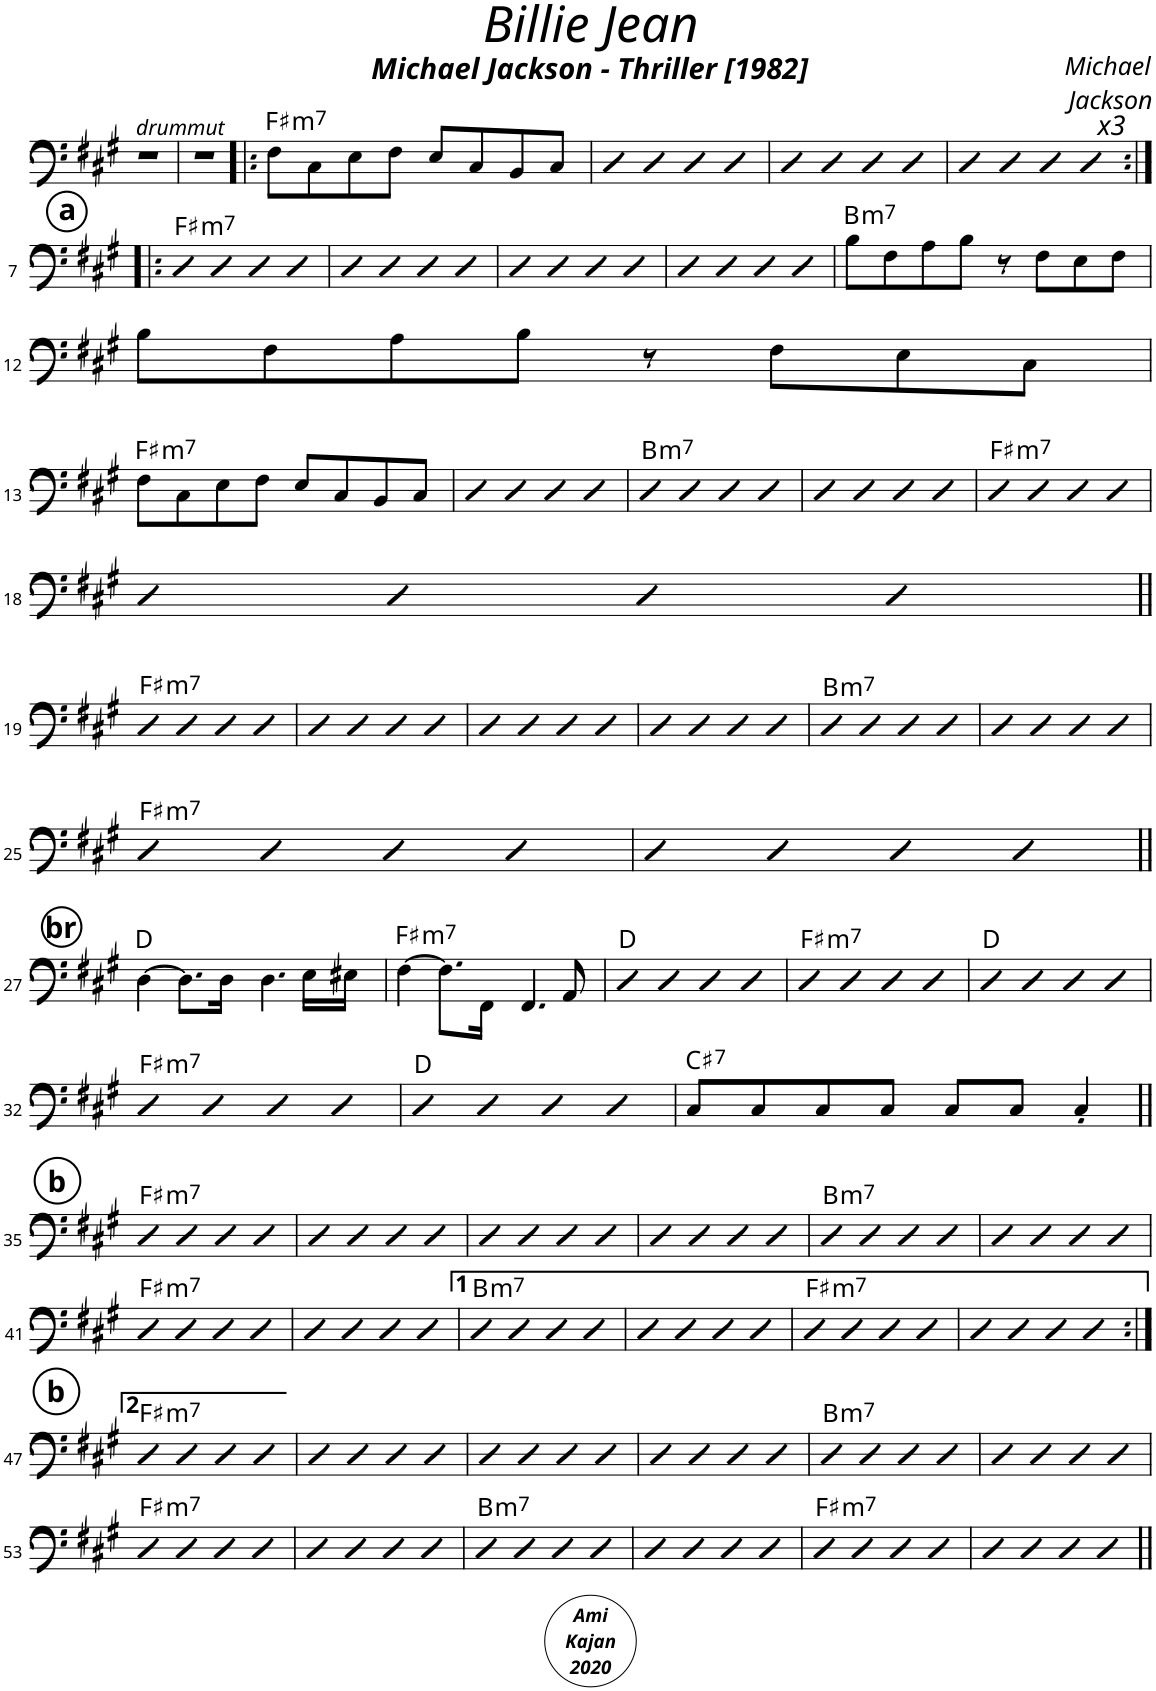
**kern	**harte
*part1	*part1
*staff1	*
*I"Acoustic Bass	*
*I'Bass	*
*clefF4	*
*Trd7c12	*
*k[f#c#g#]	*
=1	=1
!LO:TX:a:i:t=drummut	!
1r	.
=2	=2
1r	.
=3!|:	=3!|:
!	!LO:H:kt=m7
8F#\L	F#:min7
8C#\	.
8E\	.
8F#\J	.
8E/L	.
8C#/	.
8BB/	.
8C#/J	.
=4	=4
4D	.
4D	.
4D	.
4D	.
=5	=5
4D	.
4D	.
4D	.
4D	.
=6	=6
4D	.
4D	.
4D	.
!LO:TX:a:i:t=x3	!
4D	.
!!LO:LB:g=z
!!LO:REH:place=s1:a:B:cj:enc=circle:fs=14:t=a
=7:|!|:	=7:|!|:
!	!LO:H:kt=m7
4D	F#:min7
4D	.
4D	.
4D	.
=8	=8
4D	.
4D	.
4D	.
4D	.
=9	=9
4D	.
4D	.
4D	.
4D	.
=10	=10
4D	.
4D	.
4D	.
4D	.
=11	=11
!	!LO:H:kt=m7
8B\L	B:min7
8F#\	.
8A\	.
8B\J	.
8r	.
8F#\L	.
8E\	.
8F#\J	.
!!LO:LB:g=z
=12	=12
8B\L	.
8F#\	.
8A\	.
8B\J	.
8r	.
8F#\L	.
8E\	.
8C#\J	.
!!LO:LB:g=z
=13	=13
!	!LO:H:kt=m7
8F#\L	F#:min7
8C#\	.
8E\	.
8F#\J	.
8E/L	.
8C#/	.
8BB/	.
8C#/J	.
=14	=14
4D	.
4D	.
4D	.
4D	.
=15	=15
!	!LO:H:kt=m7
4D	B:min7
4D	.
4D	.
4D	.
=16	=16
4D	.
4D	.
4D	.
4D	.
=17	=17
!	!LO:H:kt=m7
4D	F#:min7
4D	.
4D	.
4D	.
!!LO:LB:g=z
=18	=18
4D	.
4D	.
4D	.
4D	.
!!LO:LB:g=z
=19||	=19||
!	!LO:H:kt=m7
4D	F#:min7
4D	.
4D	.
4D	.
=20	=20
4D	.
4D	.
4D	.
4D	.
=21	=21
4D	.
4D	.
4D	.
4D	.
=22	=22
4D	.
4D	.
4D	.
4D	.
=23	=23
!	!LO:H:kt=m7
4D	B:min7
4D	.
4D	.
4D	.
=24	=24
4D	.
4D	.
4D	.
4D	.
!!LO:LB:g=z
=25	=25
!	!LO:H:kt=m7
4D	F#:min7
4D	.
4D	.
4D	.
=26	=26
4D	.
4D	.
4D	.
4D	.
!!LO:LB:g=z
!!LO:REH:place=s1:a:B:cj:enc=circle:fs=14:t=br
=27||	=27||
[4D\	D:maj
8.D\L]	.
16D\Jk	.
4.D\	.
16E\LL	.
16E#X\JJ	.
=28	=28
!	!LO:H:kt=m7
[4F#\	F#:min7
8.F#\L]	.
16FF#\Jk	.
4.FF#/	.
8AA/	.
=29	=29
4D	D:maj
4D	.
4D	.
4D	.
=30	=30
!	!LO:H:kt=m7
4D	F#:min7
4D	.
4D	.
4D	.
=31	=31
4D	D:maj
4D	.
4D	.
4D	.
!!LO:LB:g=z
=32	=32
!	!LO:H:kt=m7
4D	F#:min7
4D	.
4D	.
4D	.
=33	=33
4D	D:maj
4D	.
4D	.
4D	.
=34	=34
!	!LO:H:kt=7
8C#/L	C#:7
8C#/	.
8C#/	.
8C#/J	.
8C#/L	.
8C#/J	.
4C#'/	.
!!LO:LB:g=z
!!LO:REH:place=s1:a:B:cj:enc=circle:fs=14:t=b
=35||	=35||
!	!LO:H:kt=m7
4D	F#:min7
4D	.
4D	.
4D	.
=36	=36
4D	.
4D	.
4D	.
4D	.
=37	=37
4D	.
4D	.
4D	.
4D	.
=38	=38
4D	.
4D	.
4D	.
4D	.
=39	=39
!	!LO:H:kt=m7
4D	B:min7
4D	.
4D	.
4D	.
=40	=40
4D	.
4D	.
4D	.
4D	.
!!LO:LB:g=z
=41	=41
!	!LO:H:kt=m7
4D	F#:min7
4D	.
4D	.
4D	.
=42	=42
4D	.
4D	.
4D	.
4D	.
=43	=43
!	!LO:H:kt=m7
4D	B:min7
4D	.
4D	.
4D	.
=44	=44
4D	.
4D	.
4D	.
4D	.
=45	=45
!	!LO:H:kt=m7
4D	F#:min7
4D	.
4D	.
4D	.
=46	=46
4D	.
4D	.
4D	.
4D	.
!!LO:LB:g=z
!!LO:REH:place=s1:a:B:cj:enc=circle:fs=14:t=b
=47:|!	=47:|!
!	!LO:H:kt=m7
4D	F#:min7
4D	.
4D	.
4D	.
=48	=48
4D	.
4D	.
4D	.
4D	.
=49	=49
4D	.
4D	.
4D	.
4D	.
=50	=50
4D	.
4D	.
4D	.
4D	.
=51	=51
!	!LO:H:kt=m7
4D	B:min7
4D	.
4D	.
4D	.
=52	=52
4D	.
4D	.
4D	.
4D	.
!!LO:LB:g=z
=53	=53
!	!LO:H:kt=m7
4D	F#:min7
4D	.
4D	.
4D	.
=54	=54
4D	.
4D	.
4D	.
4D	.
=55	=55
!	!LO:H:kt=m7
4D	B:min7
4D	.
4D	.
4D	.
=56	=56
4D	.
4D	.
4D	.
4D	.
=57	=57
!	!LO:H:kt=m7
4D	F#:min7
4D	.
4D	.
4D	.
=58	=58
4D	.
4D	.
4D	.
4D	.
=||	=||
*-	*-
